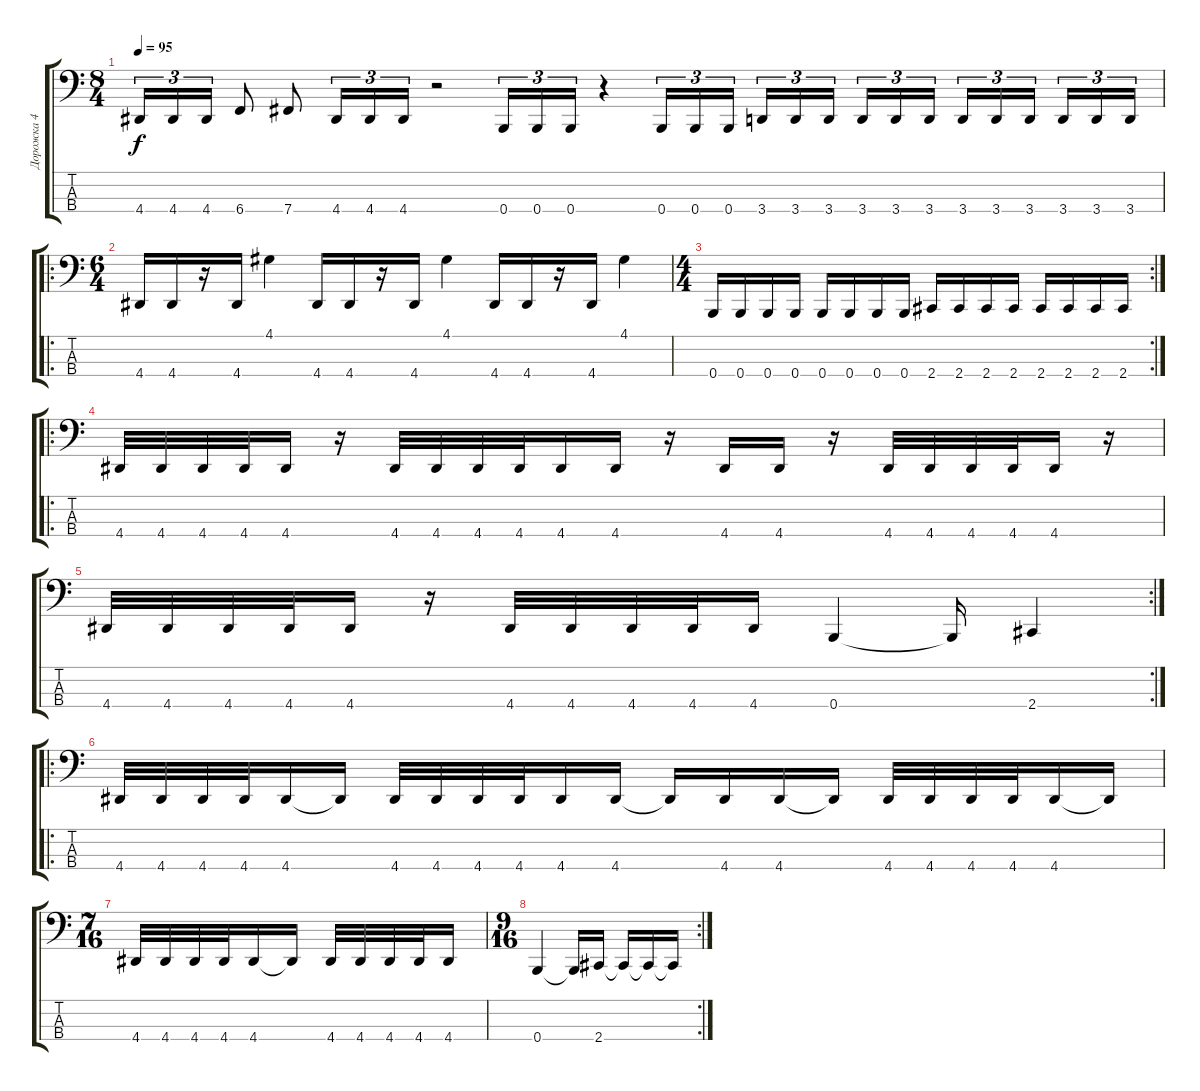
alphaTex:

\track ("Дорожка 4" "Дорожка 4") {instrument slapbass2}
\staff {score tabs}
\tuning (E2 B1 Gb1 B0) {hide}
\ts (8 4)
\tempo 95
\clef f4
\ks c
4.4.16{tu (3 2) dy f} 4.4.16{tu (3 2)} 4.4.16{tu (3 2)} 6.4.8 7.4.8 4.4.16{tu (3 2)} 4.4.16{tu (3 2)} 4.4.16{tu (3 2)} r.2 0.4.16{tu (3 2)} 0.4.16{tu (3 2)} 0.4.16{tu (3 2)} r.4 0.4.16{tu (3 2)} 0.4.16{tu (3 2)} 0.4.16{tu (3 2)} 3.4.16{tu (3 2)} 3.4.16{tu (3 2)} 3.4.16{tu (3 2)} 3.4.16{tu (3 2)} 3.4.16{tu (3 2)} 3.4.16{tu (3 2)} 3.4.16{tu (3 2)} 3.4.16{tu (3 2)} 3.4.16{tu (3 2)} 3.4.16{tu (3 2)} 3.4.16{tu (3 2)} 3.4.16{tu (3 2)} |
\ro
\ts (6 4)
4.4.16 4.4.16 r.16 4.4.16 4.1.4 4.4.16 4.4.16 r.16 4.4.16 4.1.4 4.4.16 4.4.16 r.16 4.4.16 4.1.4 |
\rc 2
\ts (4 4)
0.4.16 0.4.16 0.4.16 0.4.16 0.4.16 0.4.16 0.4.16 0.4.16 2.4.16 2.4.16 2.4.16 2.4.16 2.4.16 2.4.16 2.4.16 2.4.16 |
\ro
4.4.32 4.4.32 4.4.32 4.4.32 4.4.16 r.16 4.4.32 4.4.32 4.4.32 4.4.32 4.4.16 4.4.16 r.16 4.4.16 4.4.16 r.16 4.4.32 4.4.32 4.4.32 4.4.32 4.4.16 r.16 |
\rc 2
4.4.32 4.4.32 4.4.32 4.4.32 4.4.16 r.16 4.4.32 4.4.32 4.4.32 4.4.32 4.4.16 0.4.4 0.4{t}.16 2.4.4 |
\ro
4.4.32 4.4.32 4.4.32 4.4.32 4.4.16 4.4{t}.16 4.4.32 4.4.32 4.4.32 4.4.32 4.4.16 4.4.16 4.4{t}.16 4.4.16 4.4.16 4.4{t}.16 4.4.32 4.4.32 4.4.32 4.4.32 4.4.16 4.4{t}.16 |
\ts (7 16)
4.4.32 4.4.32 4.4.32 4.4.32 4.4.16 4.4{t}.16 4.4.32 4.4.32 4.4.32 4.4.32 4.4.16 |
\rc 2
\ts (9 16)
0.4.4 0.4{t}.16 2.4.16 2.4{t}.16 2.4{t}.16 2.4{t}.16
